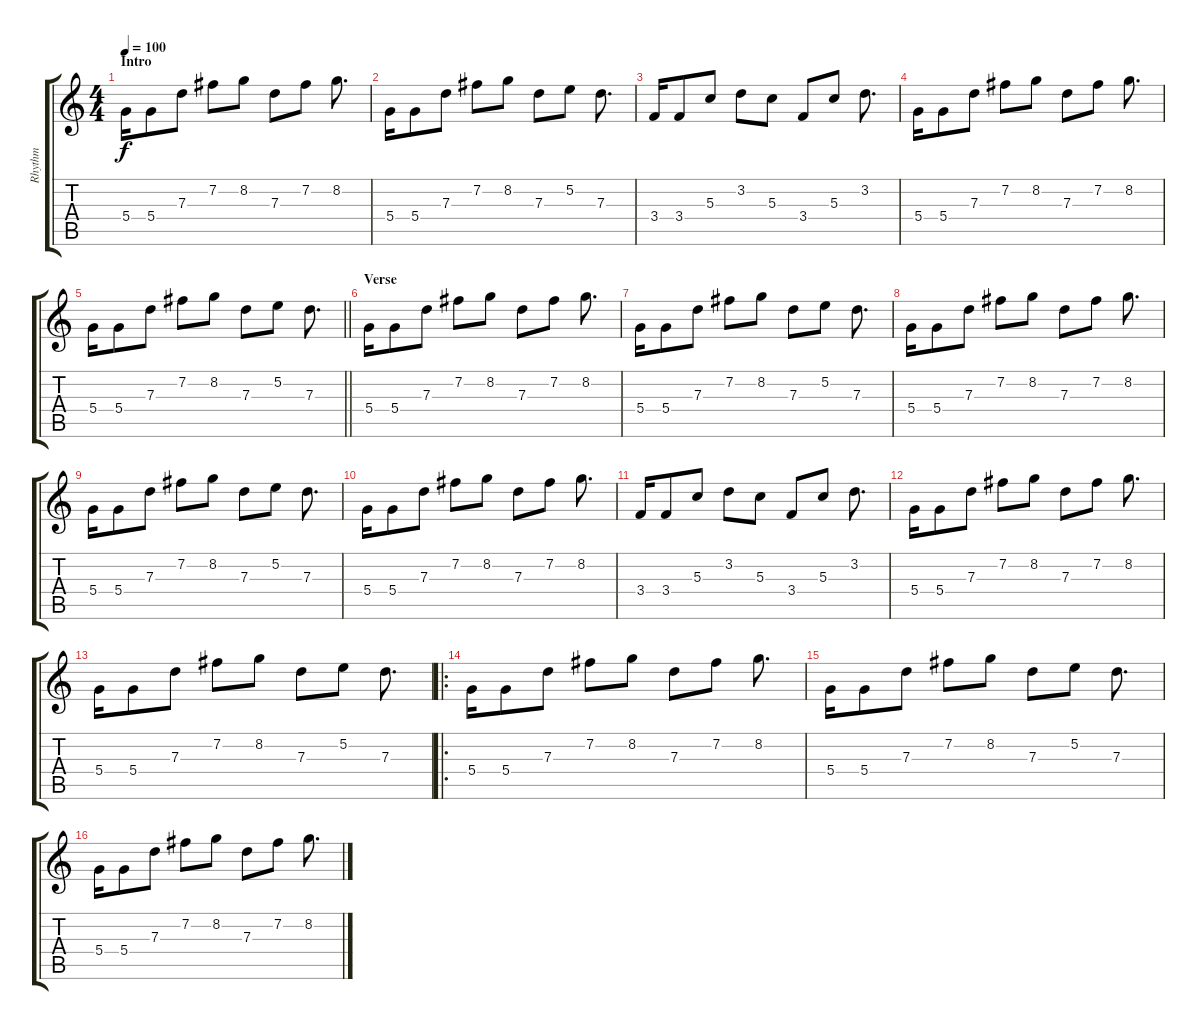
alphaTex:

\track ("Rhythm" "Rhythm") {instrument electricguitarclean}
\staff {score tabs}
\tuning (E4 B3 G3 D3 A2 E2) {hide}
\ts (4 4)
\section ("" "Intro")
\tempo 100
\clef g2
\ks c
5.4.16{dy f instrument electricguitarclean} 5.4.8 7.3.8 7.2.8 8.2.8 7.3.8 7.2.8 8.2.8{d} |
5.4.16 5.4.8 7.3.8 7.2.8 8.2.8 7.3.8 5.2.8 7.3.8{d} |
3.4.16 3.4.8 5.3.8 3.2.8 5.3.8 3.4.8 5.3.8 3.2.8{d} |
5.4.16 5.4.8 7.3.8 7.2.8 8.2.8 7.3.8 7.2.8 8.2.8{d} |
\barLineRight lightlight
5.4.16 5.4.8 7.3.8 7.2.8 8.2.8 7.3.8 5.2.8 7.3.8{d} |
\section ("" "Verse")
5.4.16 5.4.8 7.3.8 7.2.8 8.2.8 7.3.8 7.2.8 8.2.8{d} |
5.4.16 5.4.8 7.3.8 7.2.8 8.2.8 7.3.8 5.2.8 7.3.8{d} |
5.4.16 5.4.8 7.3.8 7.2.8 8.2.8 7.3.8 7.2.8 8.2.8{d} |
5.4.16 5.4.8 7.3.8 7.2.8 8.2.8 7.3.8 5.2.8 7.3.8{d} |
5.4.16 5.4.8 7.3.8 7.2.8 8.2.8 7.3.8 7.2.8 8.2.8{d} |
3.4.16 3.4.8 5.3.8 3.2.8 5.3.8 3.4.8 5.3.8 3.2.8{d} |
5.4.16 5.4.8 7.3.8 7.2.8 8.2.8 7.3.8 7.2.8 8.2.8{d} |
5.4.16 5.4.8 7.3.8 7.2.8 8.2.8 7.3.8 5.2.8 7.3.8{d} |
\ro
5.4.16 5.4.8 7.3.8 7.2.8 8.2.8 7.3.8 7.2.8 8.2.8{d} |
5.4.16 5.4.8 7.3.8 7.2.8 8.2.8 7.3.8 5.2.8 7.3.8{d} |
5.4.16 5.4.8 7.3.8 7.2.8 8.2.8 7.3.8 7.2.8 8.2.8{d}
